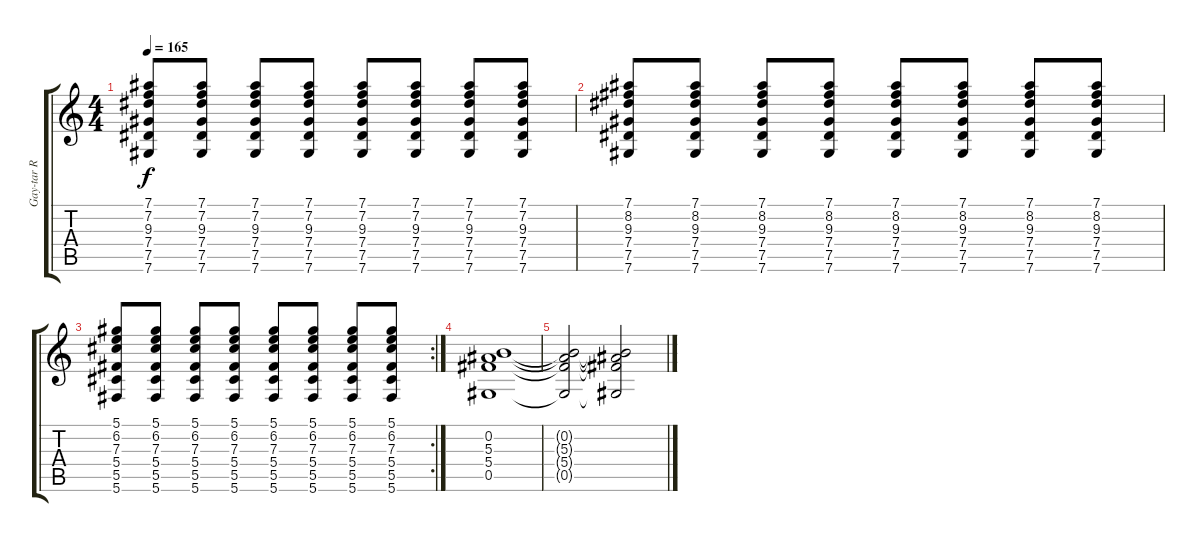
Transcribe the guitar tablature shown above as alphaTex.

\track ("Gay-tar R" "Gay-tar R") {instrument distortionguitar}
\staff {score tabs}
\tuning (Eb4 Bb3 Gb3 Db3 Ab2 Db2) {hide}
\ts (4 4)
\tempo 165
\clef g2
\ks c
(7.1 7.2 9.3 7.4 7.5 7.6).8{dy f} (7.1 7.2 9.3 7.4 7.5 7.6).8 (7.1 7.2 9.3 7.4 7.5 7.6).8 (7.1 7.2 9.3 7.4 7.5 7.6).8 (7.1 7.2 9.3 7.4 7.5 7.6).8 (7.1 7.2 9.3 7.4 7.5 7.6).8 (7.1 7.2 9.3 7.4 7.5 7.6).8 (7.1 7.2 9.3 7.4 7.5 7.6).8 |
(7.1 8.2 9.3 7.4 7.5 7.6).8 (7.1 8.2 9.3 7.4 7.5 7.6).8 (7.1 8.2 9.3 7.4 7.5 7.6).8 (7.1 8.2 9.3 7.4 7.5 7.6).8 (7.1 8.2 9.3 7.4 7.5 7.6).8 (7.1 8.2 9.3 7.4 7.5 7.6).8 (7.1 8.2 9.3 7.4 7.5 7.6).8 (7.1 8.2 9.3 7.4 7.5 7.6).8 |
\rc 2
(5.1 6.2 7.3 5.4 5.5 5.6).8 (5.1 6.2 7.3 5.4 5.5 5.6).8 (5.1 6.2 7.3 5.4 5.5 5.6).8 (5.1 6.2 7.3 5.4 5.5 5.6).8 (5.1 6.2 7.3 5.4 5.5 5.6).8 (5.1 6.2 7.3 5.4 5.5 5.6).8 (5.1 6.2 7.3 5.4 5.5 5.6).8 (5.1 6.2 7.3 5.4 5.5 5.6).8 |
(0.2 5.3 5.4 0.5).1 |
(0.2{t} 5.3{t} 5.4{t} 0.5{t}).2 (0.2{t} 5.3{t} 5.4{t} 0.5{t}).2
